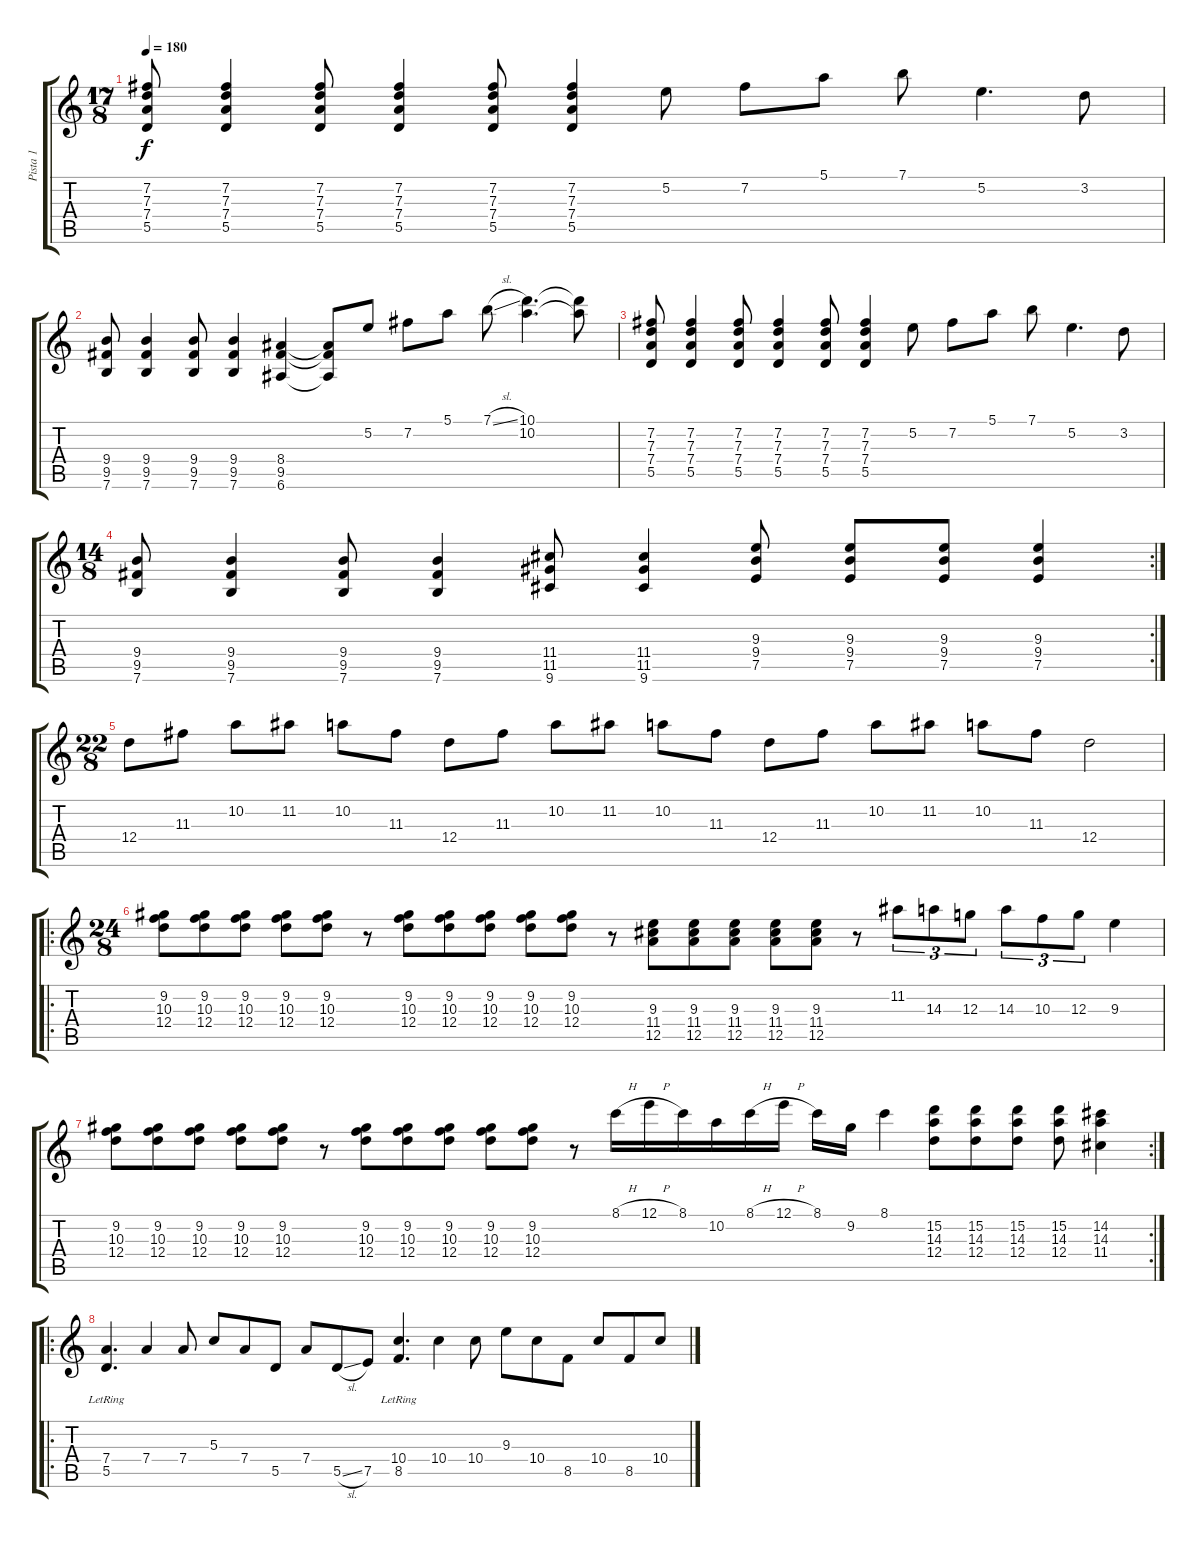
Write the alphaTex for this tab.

\track ("Pista 1" "Pista 1") {instrument overdrivenguitar}
\staff {score tabs}
\tuning (E4 B3 G3 D3 A2 E2) {hide}
\ts (17 8)
\tempo 180
\clef g2
\ks c
(7.2 7.3 7.4 5.5).8{dy f} (7.2 7.3 7.4 5.5).4 (7.2 7.3 7.4 5.5).8 (7.2 7.3 7.4 5.5).4 (7.2 7.3 7.4 5.5).8 (7.2 7.3 7.4 5.5).4 5.2.8 7.2.8 5.1.8 7.1.8 5.2.4{d} 3.2.8 |
(9.4 9.5 7.6).8 (9.4 9.5 7.6).4 (9.4 9.5 7.6).8 (9.4 9.5 7.6).4 (8.4 9.5 6.6).4 (8.4{t} 9.5{t} 6.6{t}).8 5.2.8 7.2.8 5.1.8 7.1{sl}.8 (10.1 10.2).4{d} (10.1{t} 10.2{t}).8 |
(7.2 7.3 7.4 5.5).8 (7.2 7.3 7.4 5.5).4 (7.2 7.3 7.4 5.5).8 (7.2 7.3 7.4 5.5).4 (7.2 7.3 7.4 5.5).8 (7.2 7.3 7.4 5.5).4 5.2.8 7.2.8 5.1.8 7.1.8 5.2.4{d} 3.2.8 |
\rc 2
\ts (14 8)
(9.4 9.5 7.6).8 (9.4 9.5 7.6).4 (9.4 9.5 7.6).8 (9.4 9.5 7.6).4 (11.4 11.5 9.6).8 (11.4 11.5 9.6).4 (9.3 9.4 7.5).8 (9.3 9.4 7.5).8 (9.3 9.4 7.5).8 (9.3 9.4 7.5).4 |
\ts (22 8)
12.4.8 11.3.8 10.2.8 11.2.8 10.2.8 11.3.8 12.4.8 11.3.8 10.2.8 11.2.8 10.2.8 11.3.8 12.4.8 11.3.8 10.2.8 11.2.8 10.2.8 11.3.8 12.4.2 |
\ro
\ts (24 8)
(9.2 10.3 12.4).8 (9.2 10.3 12.4).8 (9.2 10.3 12.4).8 (9.2 10.3 12.4).8 (9.2 10.3 12.4).8 r.8 (9.2 10.3 12.4).8 (9.2 10.3 12.4).8 (9.2 10.3 12.4).8 (9.2 10.3 12.4).8 (9.2 10.3 12.4).8 r.8 (9.3 11.4 12.5).8 (9.3 11.4 12.5).8 (9.3 11.4 12.5).8 (9.3 11.4 12.5).8 (9.3 11.4 12.5).8 r.8 11.2.8{tu (3 2)} 14.3.8{tu (3 2)} 12.3.8{tu (3 2)} 14.3.8{tu (3 2)} 10.3.8{tu (3 2)} 12.3.8{tu (3 2)} 9.3.4 |
\rc 2
(9.2 10.3 12.4).8 (9.2 10.3 12.4).8 (9.2 10.3 12.4).8 (9.2 10.3 12.4).8 (9.2 10.3 12.4).8 r.8 (9.2 10.3 12.4).8 (9.2 10.3 12.4).8 (9.2 10.3 12.4).8 (9.2 10.3 12.4).8 (9.2 10.3 12.4).8 r.8 8.1{h}.16 12.1{h}.16 8.1.16 10.2.16 8.1{h}.16 12.1{h}.16 8.1.16 9.2.16 8.1.4 (15.2 14.3 12.4).8 (15.2 14.3 12.4).8 (15.2 14.3 12.4).8 (15.2 14.3 12.4).8 (14.2 14.3 11.4).4 |
\ro
(7.4 5.5{lr}).4{d} 7.4.4 7.4.8 5.3.8 7.4.8 5.5.8 7.4.8 5.5{sl}.8 7.5.8 (10.4 8.5{lr}).4{d} 10.4.4 10.4.8 9.3.8 10.4.8 8.5.8 10.4.8 8.5.8 10.4.8
